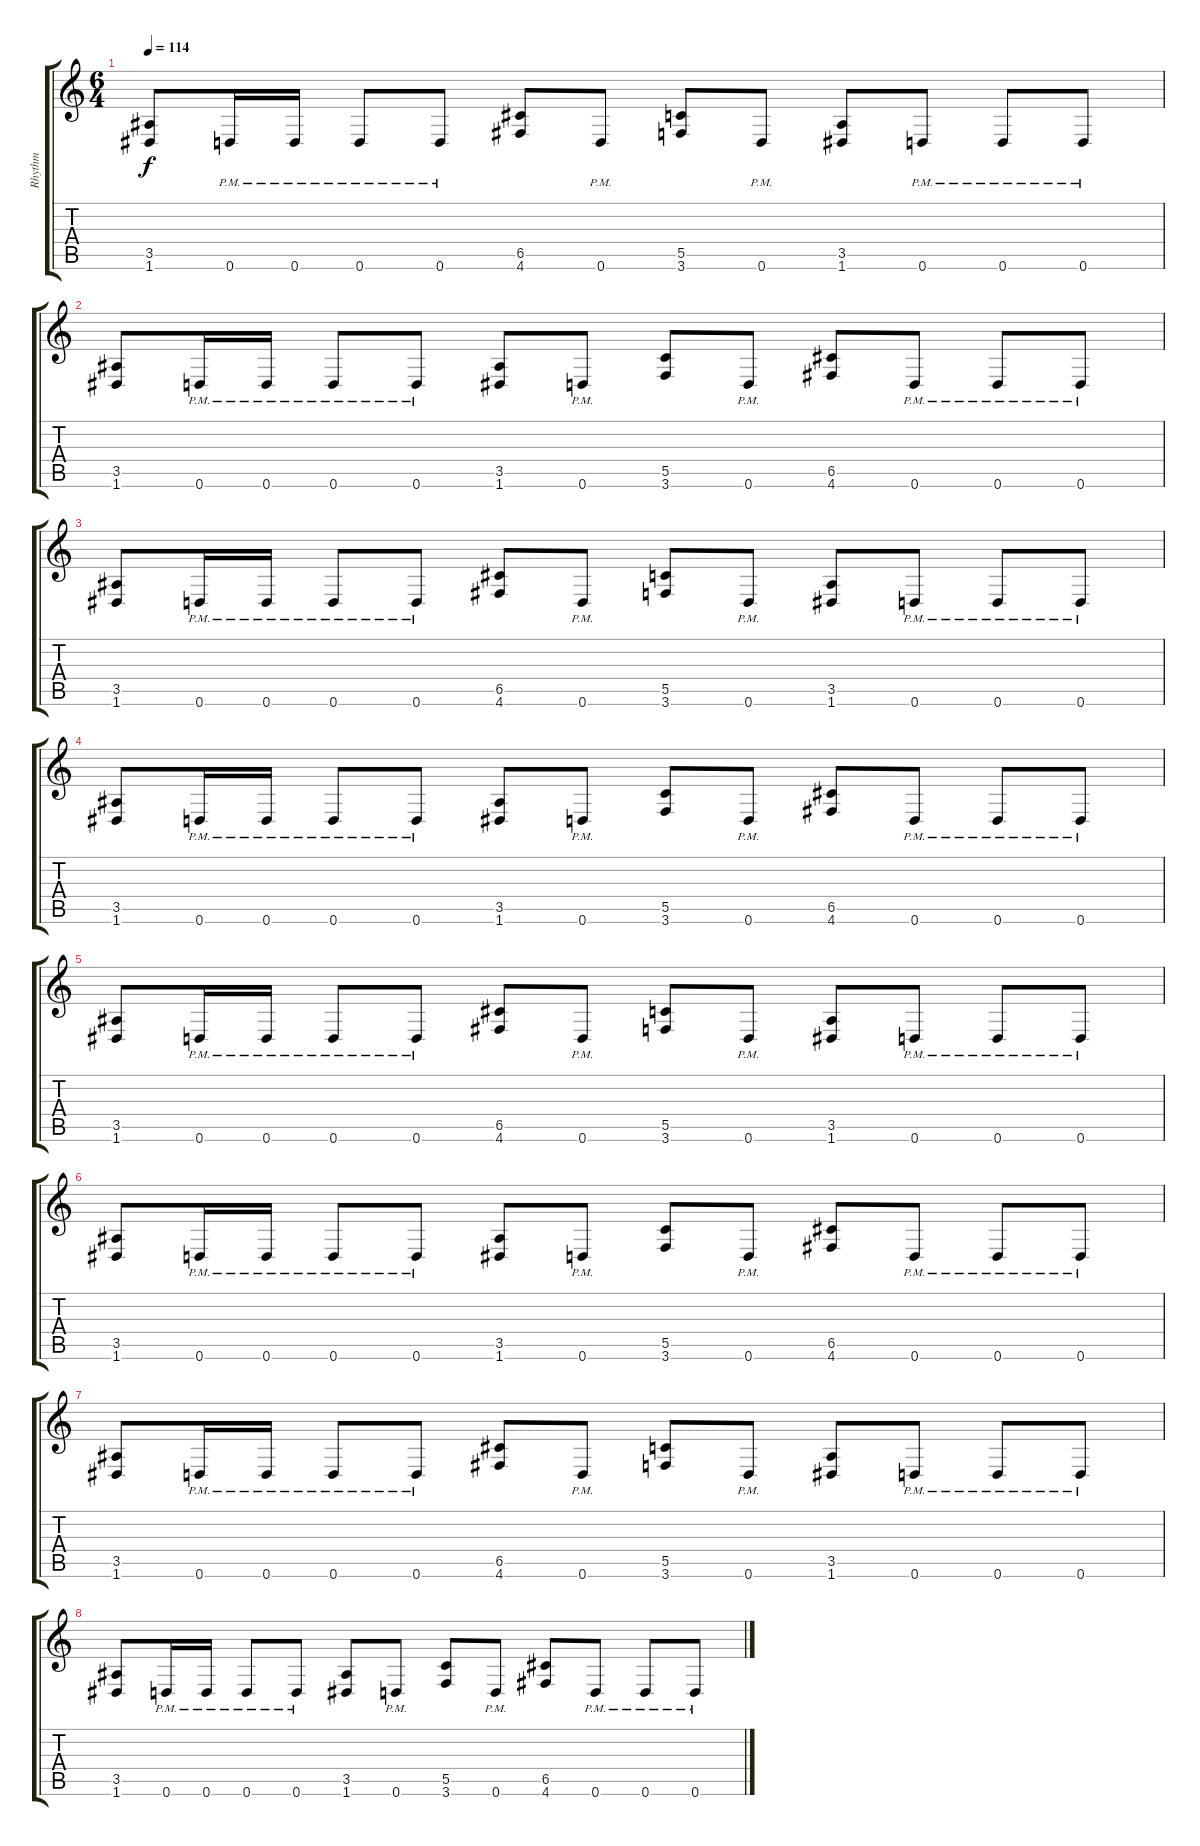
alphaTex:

\track ("Rhythm" "Rhythm") {instrument overdrivenguitar}
\staff {score tabs}
\tuning (D4 A3 F3 C3 G2 D2) {hide}
\ts (6 4)
\tempo 114
\clef g2
\ks c
(3.5 1.6).8{dy f} 0.6{pm}.16 0.6{pm}.16 0.6{pm}.8 0.6{pm}.8 (6.5 4.6).8 0.6{pm}.8 (5.5 3.6).8 0.6{pm}.8 (3.5 1.6).8 0.6{pm}.8 0.6{pm}.8 0.6{pm}.8 |
(3.5 1.6).8 0.6{pm}.16 0.6{pm}.16 0.6{pm}.8 0.6{pm}.8 (3.5 1.6).8 0.6{pm}.8 (5.5 3.6).8 0.6{pm}.8 (6.5 4.6).8 0.6{pm}.8 0.6{pm}.8 0.6{pm}.8 |
(3.5 1.6).8 0.6{pm}.16 0.6{pm}.16 0.6{pm}.8 0.6{pm}.8 (6.5 4.6).8 0.6{pm}.8 (5.5 3.6).8 0.6{pm}.8 (3.5 1.6).8 0.6{pm}.8 0.6{pm}.8 0.6{pm}.8 |
(3.5 1.6).8 0.6{pm}.16 0.6{pm}.16 0.6{pm}.8 0.6{pm}.8 (3.5 1.6).8 0.6{pm}.8 (5.5 3.6).8 0.6{pm}.8 (6.5 4.6).8 0.6{pm}.8 0.6{pm}.8 0.6{pm}.8 |
(3.5 1.6).8 0.6{pm}.16 0.6{pm}.16 0.6{pm}.8 0.6{pm}.8 (6.5 4.6).8 0.6{pm}.8 (5.5 3.6).8 0.6{pm}.8 (3.5 1.6).8 0.6{pm}.8 0.6{pm}.8 0.6{pm}.8 |
(3.5 1.6).8 0.6{pm}.16 0.6{pm}.16 0.6{pm}.8 0.6{pm}.8 (3.5 1.6).8 0.6{pm}.8 (5.5 3.6).8 0.6{pm}.8 (6.5 4.6).8 0.6{pm}.8 0.6{pm}.8 0.6{pm}.8 |
(3.5 1.6).8 0.6{pm}.16 0.6{pm}.16 0.6{pm}.8 0.6{pm}.8 (6.5 4.6).8 0.6{pm}.8 (5.5 3.6).8 0.6{pm}.8 (3.5 1.6).8 0.6{pm}.8 0.6{pm}.8 0.6{pm}.8 |
(3.5 1.6).8 0.6{pm}.16 0.6{pm}.16 0.6{pm}.8 0.6{pm}.8 (3.5 1.6).8 0.6{pm}.8 (5.5 3.6).8 0.6{pm}.8 (6.5 4.6).8 0.6{pm}.8 0.6{pm}.8 0.6{pm}.8
